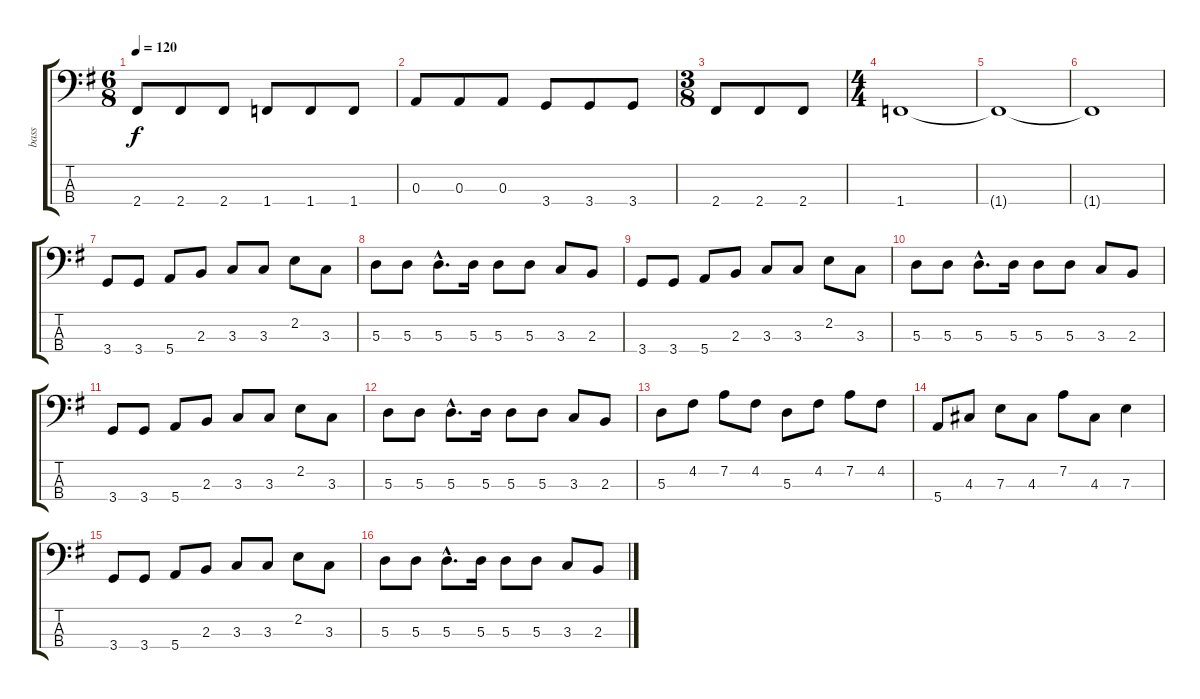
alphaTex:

\track ("bass" "bass") {instrument electricbassfinger}
\staff {score tabs}
\tuning (G2 D2 A1 E1) {hide}
\ts (6 8)
\tempo 120
\clef f4
\ks g
2.4.8{dy f} 2.4.8 2.4.8 1.4.8 1.4.8 1.4.8 |
0.3.8 0.3.8 0.3.8 3.4.8 3.4.8 3.4.8 |
\ts (3 8)
2.4.8 2.4.8 2.4.8 |
\ts (4 4)
1.4.1 |
1.4{t}.1 |
1.4{t}.1 |
3.4.8 3.4.8 5.4.8 2.3.8 3.3.8 3.3.8 2.2.8 3.3.8 |
5.3.8 5.3.8 5.3{hac}.8{d} 5.3.16 5.3.8 5.3.8 3.3.8 2.3.8 |
3.4.8 3.4.8 5.4.8 2.3.8 3.3.8 3.3.8 2.2.8 3.3.8 |
5.3.8 5.3.8 5.3{hac}.8{d} 5.3.16 5.3.8 5.3.8 3.3.8 2.3.8 |
3.4.8 3.4.8 5.4.8 2.3.8 3.3.8 3.3.8 2.2.8 3.3.8 |
5.3.8 5.3.8 5.3{hac}.8{d} 5.3.16 5.3.8 5.3.8 3.3.8 2.3.8 |
5.3.8 4.2.8 7.2.8 4.2.8 5.3.8 4.2.8 7.2.8 4.2.8 |
5.4.8 4.3.8 7.3.8 4.3.8 7.2.8 4.3.8 7.3.4 |
3.4.8 3.4.8 5.4.8 2.3.8 3.3.8 3.3.8 2.2.8 3.3.8 |
5.3.8 5.3.8 5.3{hac}.8{d} 5.3.16 5.3.8 5.3.8 3.3.8 2.3.8
